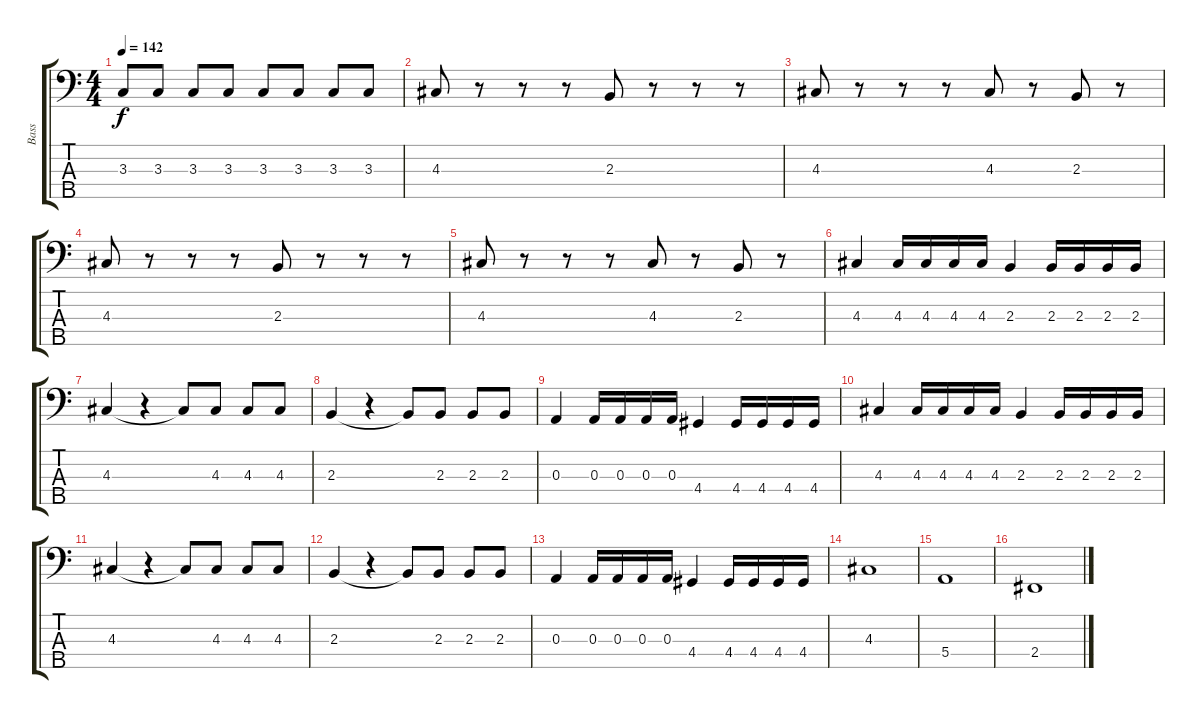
\track ("Bass" "Bass") {instrument electricbassfinger}
\staff {score tabs}
\tuning (G2 D2 A1 E1 B0) {hide}
\ts (4 4)
\tempo 142
\clef f4
\ks c
3.3.8{dy f} 3.3.8 3.3.8 3.3.8 3.3.8 3.3.8 3.3.8 3.3.8 |
4.3.8 r.8 r.8 r.8 2.3.8 r.8 r.8 r.8 |
4.3.8 r.8 r.8 r.8 4.3.8 r.8 2.3.8 r.8 |
4.3.8 r.8 r.8 r.8 2.3.8 r.8 r.8 r.8 |
4.3.8 r.8 r.8 r.8 4.3.8 r.8 2.3.8 r.8 |
4.3.4 4.3.16 4.3.16 4.3.16 4.3.16 2.3.4 2.3.16 2.3.16 2.3.16 2.3.16 |
4.3.4 r.4 4.3{t}.8 4.3.8 4.3.8 4.3.8 |
2.3.4 r.4 2.3{t}.8 2.3.8 2.3.8 2.3.8 |
0.3.4 0.3.16 0.3.16 0.3.16 0.3.16 4.4.4 4.4.16 4.4.16 4.4.16 4.4.16 |
4.3.4 4.3.16 4.3.16 4.3.16 4.3.16 2.3.4 2.3.16 2.3.16 2.3.16 2.3.16 |
4.3.4 r.4 4.3{t}.8 4.3.8 4.3.8 4.3.8 |
2.3.4 r.4 2.3{t}.8 2.3.8 2.3.8 2.3.8 |
0.3.4 0.3.16 0.3.16 0.3.16 0.3.16 4.4.4 4.4.16 4.4.16 4.4.16 4.4.16 |
4.3.1 |
5.4.1 |
2.4.1
